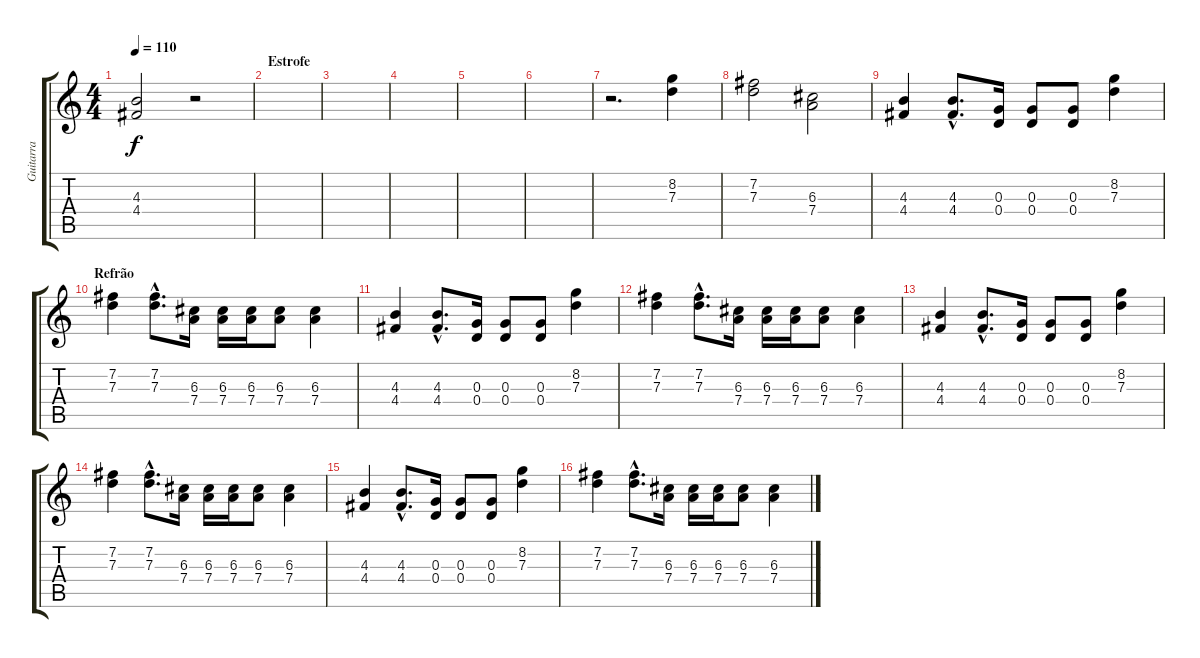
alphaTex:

\track ("Guitarra" "Guitarra") {instrument distortionguitar}
\staff {score tabs}
\tuning (E4 B3 G3 D3 A2 E2) {hide}
\ts (4 4)
\tempo 110
\clef g2
\ks c
(4.3 4.4).2{dy f} r.2 |
\section ("" "Estrofe")
|
|
|
|
|
r.2{d} (8.2 7.3).4 |
(7.2 7.3).2 (6.3 7.4).2 |
(4.3 4.4).4 (4.3{hac} 4.4{hac}).8{d} (0.3 0.4).16 (0.3 0.4).8 (0.3 0.4).8 (8.2 7.3).4 |
\section ("" "Refrão")
(7.2 7.3).4 (7.2{hac} 7.3{hac}).8{d} (6.3 7.4).16 (6.3 7.4).16 (6.3 7.4).16 (6.3 7.4).8 (6.3 7.4).4 |
(4.3 4.4).4 (4.3{hac} 4.4{hac}).8{d} (0.3 0.4).16 (0.3 0.4).8 (0.3 0.4).8 (8.2 7.3).4 |
(7.2 7.3).4 (7.2{hac} 7.3{hac}).8{d} (6.3 7.4).16 (6.3 7.4).16 (6.3 7.4).16 (6.3 7.4).8 (6.3 7.4).4 |
(4.3 4.4).4 (4.3{hac} 4.4{hac}).8{d} (0.3 0.4).16 (0.3 0.4).8 (0.3 0.4).8 (8.2 7.3).4 |
(7.2 7.3).4 (7.2{hac} 7.3{hac}).8{d} (6.3 7.4).16 (6.3 7.4).16 (6.3 7.4).16 (6.3 7.4).8 (6.3 7.4).4 |
(4.3 4.4).4 (4.3{hac} 4.4{hac}).8{d} (0.3 0.4).16 (0.3 0.4).8 (0.3 0.4).8 (8.2 7.3).4 |
(7.2 7.3).4 (7.2{hac} 7.3{hac}).8{d} (6.3 7.4).16 (6.3 7.4).16 (6.3 7.4).16 (6.3 7.4).8 (6.3 7.4).4
